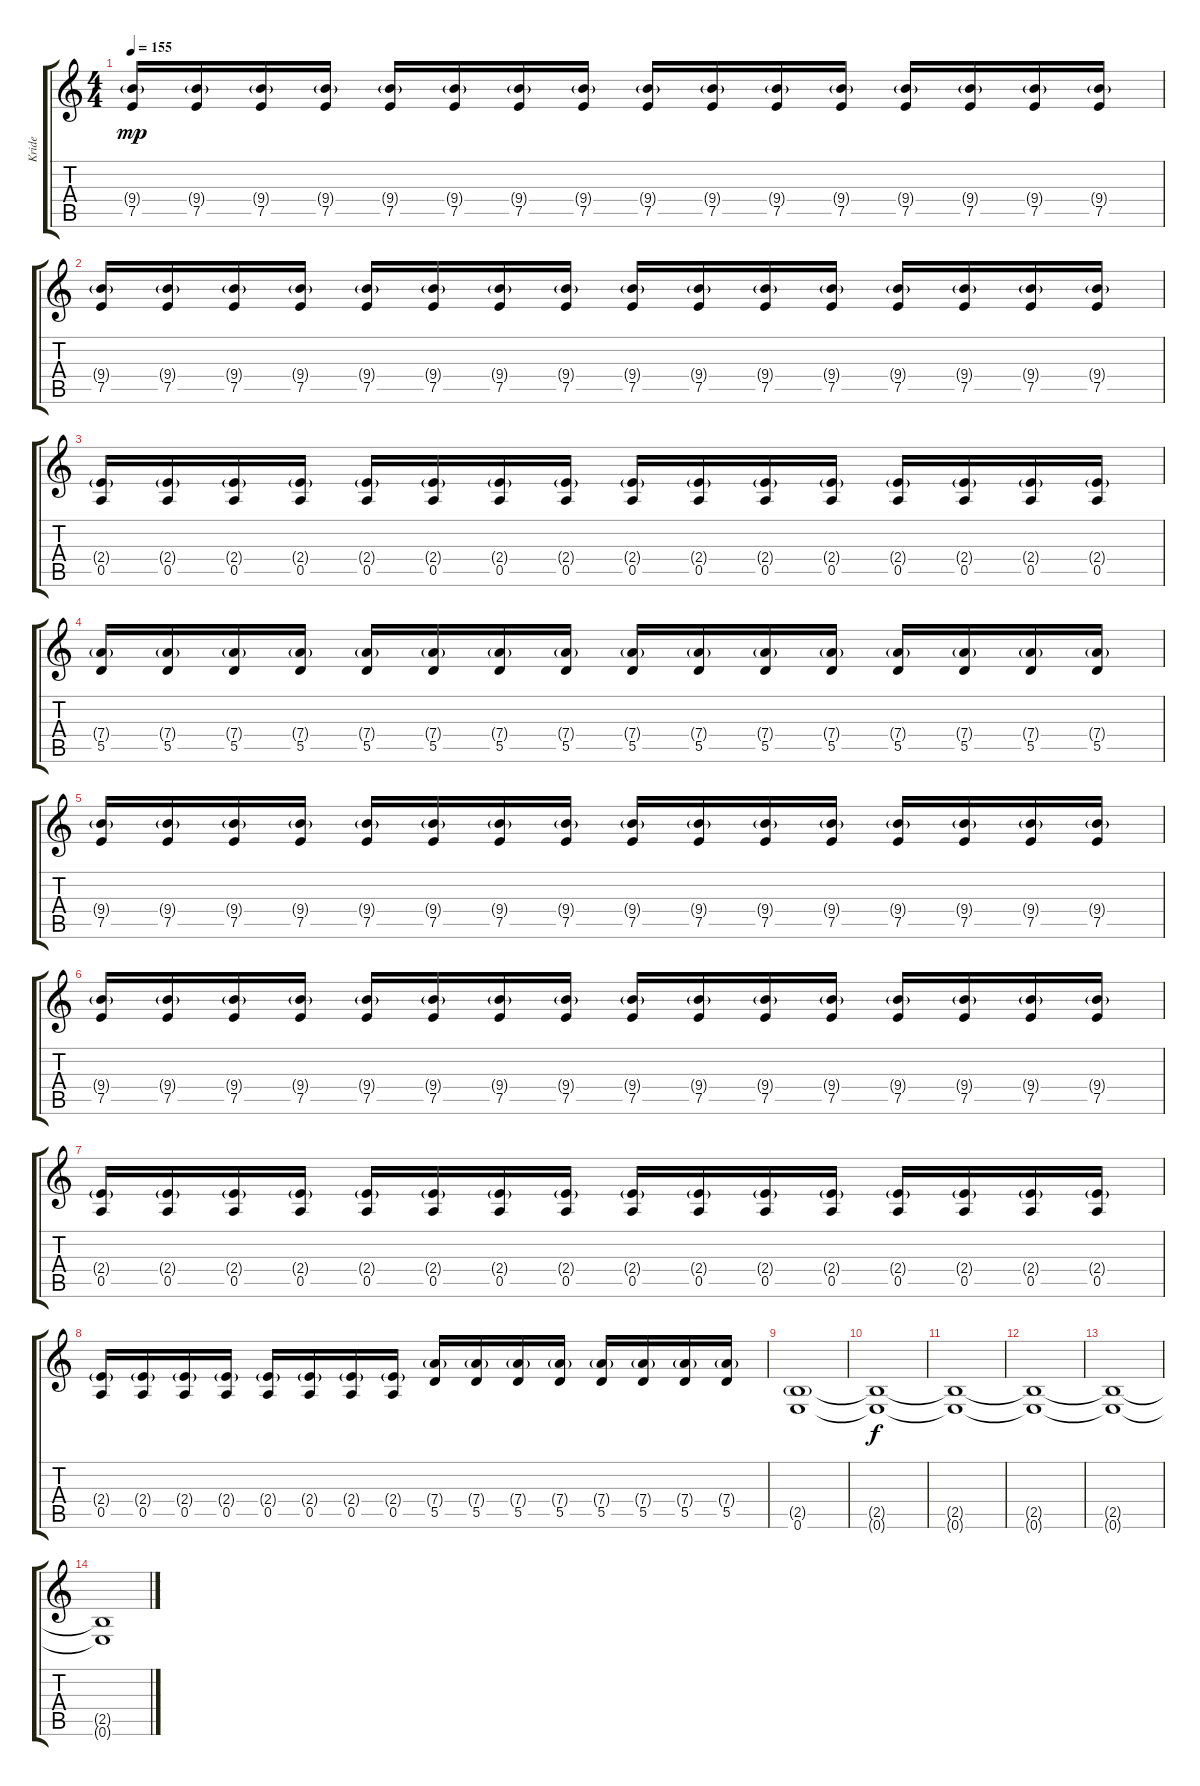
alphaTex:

\track ("Kride" "Kride") {instrument distortionguitar}
\staff {score tabs}
\tuning (E4 B3 G3 D3 A2 E2) {hide}
\ts (4 4)
\tempo 155
\clef g2
\ks c
(9.4{g} 7.5).16{dy mp} (9.4{g} 7.5).16 (9.4{g} 7.5).16 (9.4{g} 7.5).16 (9.4{g} 7.5).16 (9.4{g} 7.5).16 (9.4{g} 7.5).16 (9.4{g} 7.5).16 (9.4{g} 7.5).16 (9.4{g} 7.5).16 (9.4{g} 7.5).16 (9.4{g} 7.5).16 (9.4{g} 7.5).16 (9.4{g} 7.5).16 (9.4{g} 7.5).16 (9.4{g} 7.5).16 |
(9.4{g} 7.5).16 (9.4{g} 7.5).16 (9.4{g} 7.5).16 (9.4{g} 7.5).16 (9.4{g} 7.5).16 (9.4{g} 7.5).16 (9.4{g} 7.5).16 (9.4{g} 7.5).16 (9.4{g} 7.5).16 (9.4{g} 7.5).16 (9.4{g} 7.5).16 (9.4{g} 7.5).16 (9.4{g} 7.5).16 (9.4{g} 7.5).16 (9.4{g} 7.5).16 (9.4{g} 7.5).16 |
(2.4{g} 0.5).16 (2.4{g} 0.5).16 (2.4{g} 0.5).16 (2.4{g} 0.5).16 (2.4{g} 0.5).16 (2.4{g} 0.5).16 (2.4{g} 0.5).16 (2.4{g} 0.5).16 (2.4{g} 0.5).16 (2.4{g} 0.5).16 (2.4{g} 0.5).16 (2.4{g} 0.5).16 (2.4{g} 0.5).16 (2.4{g} 0.5).16 (2.4{g} 0.5).16 (2.4{g} 0.5).16 |
(7.4{g} 5.5).16 (7.4{g} 5.5).16 (7.4{g} 5.5).16 (7.4{g} 5.5).16 (7.4{g} 5.5).16 (7.4{g} 5.5).16 (7.4{g} 5.5).16 (7.4{g} 5.5).16 (7.4{g} 5.5).16 (7.4{g} 5.5).16 (7.4{g} 5.5).16 (7.4{g} 5.5).16 (7.4{g} 5.5).16 (7.4{g} 5.5).16 (7.4{g} 5.5).16 (7.4{g} 5.5).16 |
(9.4{g} 7.5).16 (9.4{g} 7.5).16 (9.4{g} 7.5).16 (9.4{g} 7.5).16 (9.4{g} 7.5).16 (9.4{g} 7.5).16 (9.4{g} 7.5).16 (9.4{g} 7.5).16 (9.4{g} 7.5).16 (9.4{g} 7.5).16 (9.4{g} 7.5).16 (9.4{g} 7.5).16 (9.4{g} 7.5).16 (9.4{g} 7.5).16 (9.4{g} 7.5).16 (9.4{g} 7.5).16 |
(9.4{g} 7.5).16 (9.4{g} 7.5).16 (9.4{g} 7.5).16 (9.4{g} 7.5).16 (9.4{g} 7.5).16 (9.4{g} 7.5).16 (9.4{g} 7.5).16 (9.4{g} 7.5).16 (9.4{g} 7.5).16 (9.4{g} 7.5).16 (9.4{g} 7.5).16 (9.4{g} 7.5).16 (9.4{g} 7.5).16 (9.4{g} 7.5).16 (9.4{g} 7.5).16 (9.4{g} 7.5).16 |
(2.4{g} 0.5).16 (2.4{g} 0.5).16 (2.4{g} 0.5).16 (2.4{g} 0.5).16 (2.4{g} 0.5).16 (2.4{g} 0.5).16 (2.4{g} 0.5).16 (2.4{g} 0.5).16 (2.4{g} 0.5).16 (2.4{g} 0.5).16 (2.4{g} 0.5).16 (2.4{g} 0.5).16 (2.4{g} 0.5).16 (2.4{g} 0.5).16 (2.4{g} 0.5).16 (2.4{g} 0.5).16 |
(2.4{g} 0.5).16 (2.4{g} 0.5).16 (2.4{g} 0.5).16 (2.4{g} 0.5).16 (2.4{g} 0.5).16 (2.4{g} 0.5).16 (2.4{g} 0.5).16 (2.4{g} 0.5).16 (7.4{g} 5.5).16 (7.4{g} 5.5).16 (7.4{g} 5.5).16 (7.4{g} 5.5).16 (7.4{g} 5.5).16 (7.4{g} 5.5).16 (7.4{g} 5.5).16 (7.4{g} 5.5).16 |
(2.5{g} 0.6).1 |
(2.5{t} 0.6{t}).1{dy f} |
(2.5{t} 0.6{t}).1 |
(2.5{t} 0.6{t}).1 |
(2.5{t} 0.6{t}).1 |
(2.5{t} 0.6{t}).1
